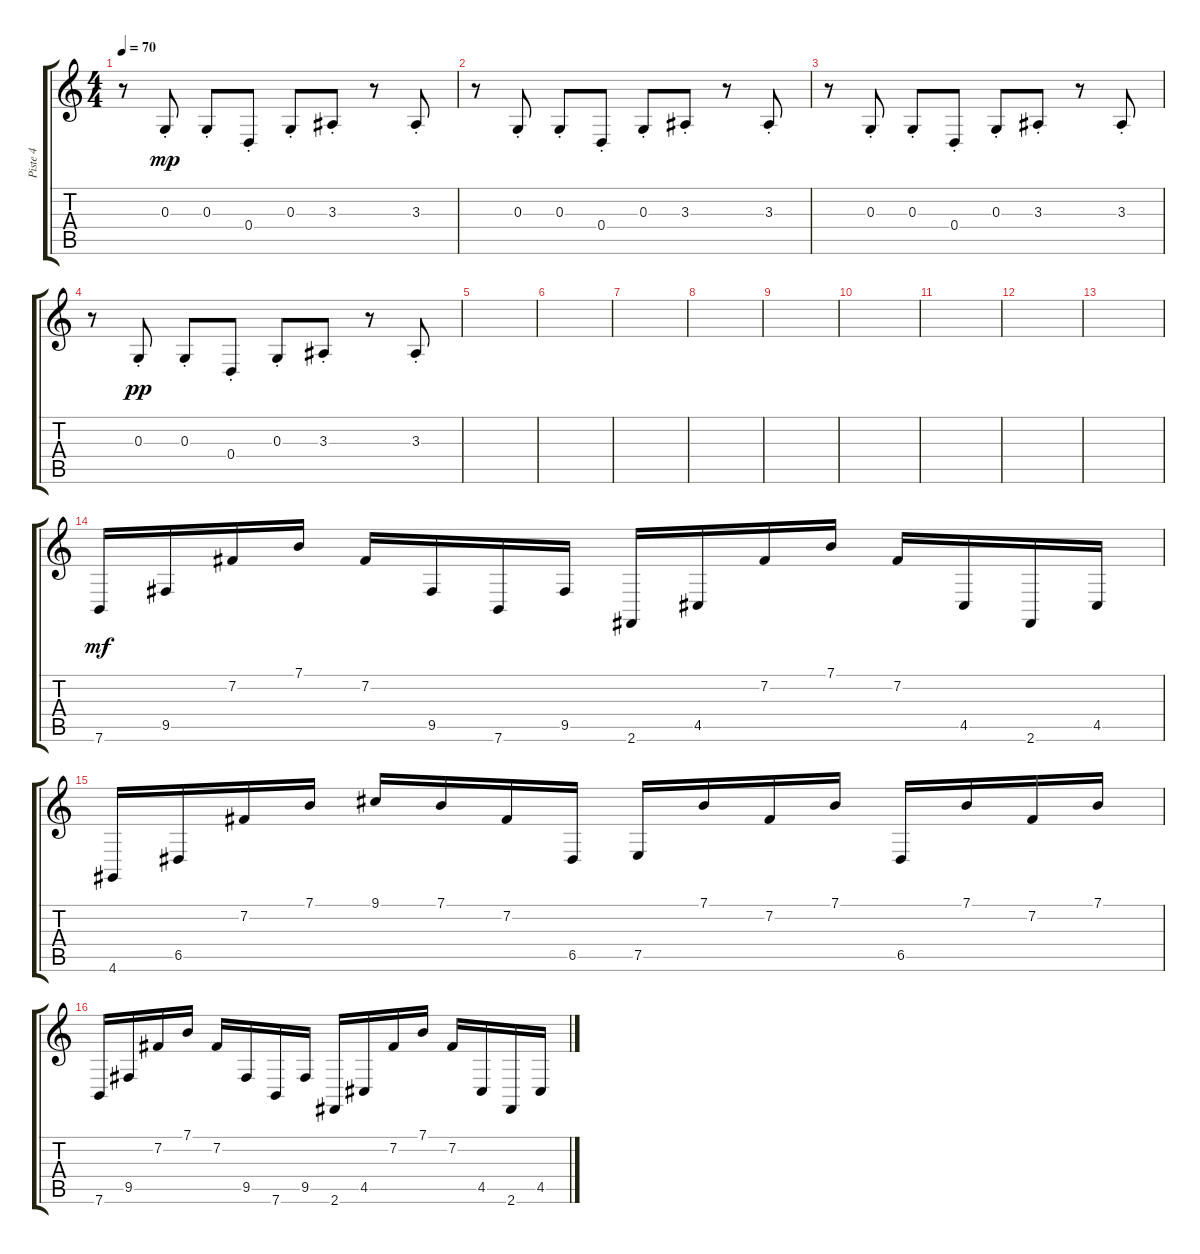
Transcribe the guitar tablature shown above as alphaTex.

\track ("Piste 4" "Piste 4") {instrument electricgrandpiano}
\staff {score tabs}
\tuning (E4 B3 G3 D3 A2 E2) {hide}
\ts (4 4)
\tempo 70
\clef g2
\ks c
r.8{dy mp volume 6 instrument pad7halo} 0.3{st}.8 0.3{st}.8 0.4{st}.8 0.3{st}.8 3.3{st}.8 r.8 3.3{st}.8 |
r.8{instrument pad7halo} 0.3{st}.8 0.3{st}.8 0.4{st}.8 0.3{st}.8 3.3{st}.8 r.8 3.3{st}.8 |
r.8{instrument pad7halo} 0.3{st}.8 0.3{st}.8 0.4{st}.8 0.3{st}.8 3.3{st}.8 r.8 3.3{st}.8 |
r.8{volume 16 instrument pad7halo} 0.3{st}.8{dy pp} 0.3{st}.8 0.4{st}.8 0.3{st}.8 3.3{st}.8 r.8 3.3{st}.8 |
|
|
|
\section ("" "")
|
|
|
|
\section ("" "")
|
|
\section ("" "")
7.6.16{dy mf} 9.5.16 7.2.16 7.1.16 7.2.16 9.5.16 7.6.16 9.5.16 2.6.16 4.5.16 7.2.16 7.1.16 7.2.16 4.5.16 2.6.16 4.5.16 |
4.6.16 6.5.16 7.2.16 7.1.16 9.1.16 7.1.16 7.2.16 6.5.16 7.5.16 7.1.16 7.2.16 7.1.16 6.5.16 7.1.16 7.2.16 7.1.16 |
7.6.16 9.5.16 7.2.16 7.1.16 7.2.16 9.5.16 7.6.16 9.5.16 2.6.16 4.5.16 7.2.16 7.1.16 7.2.16 4.5.16 2.6.16 4.5.16
